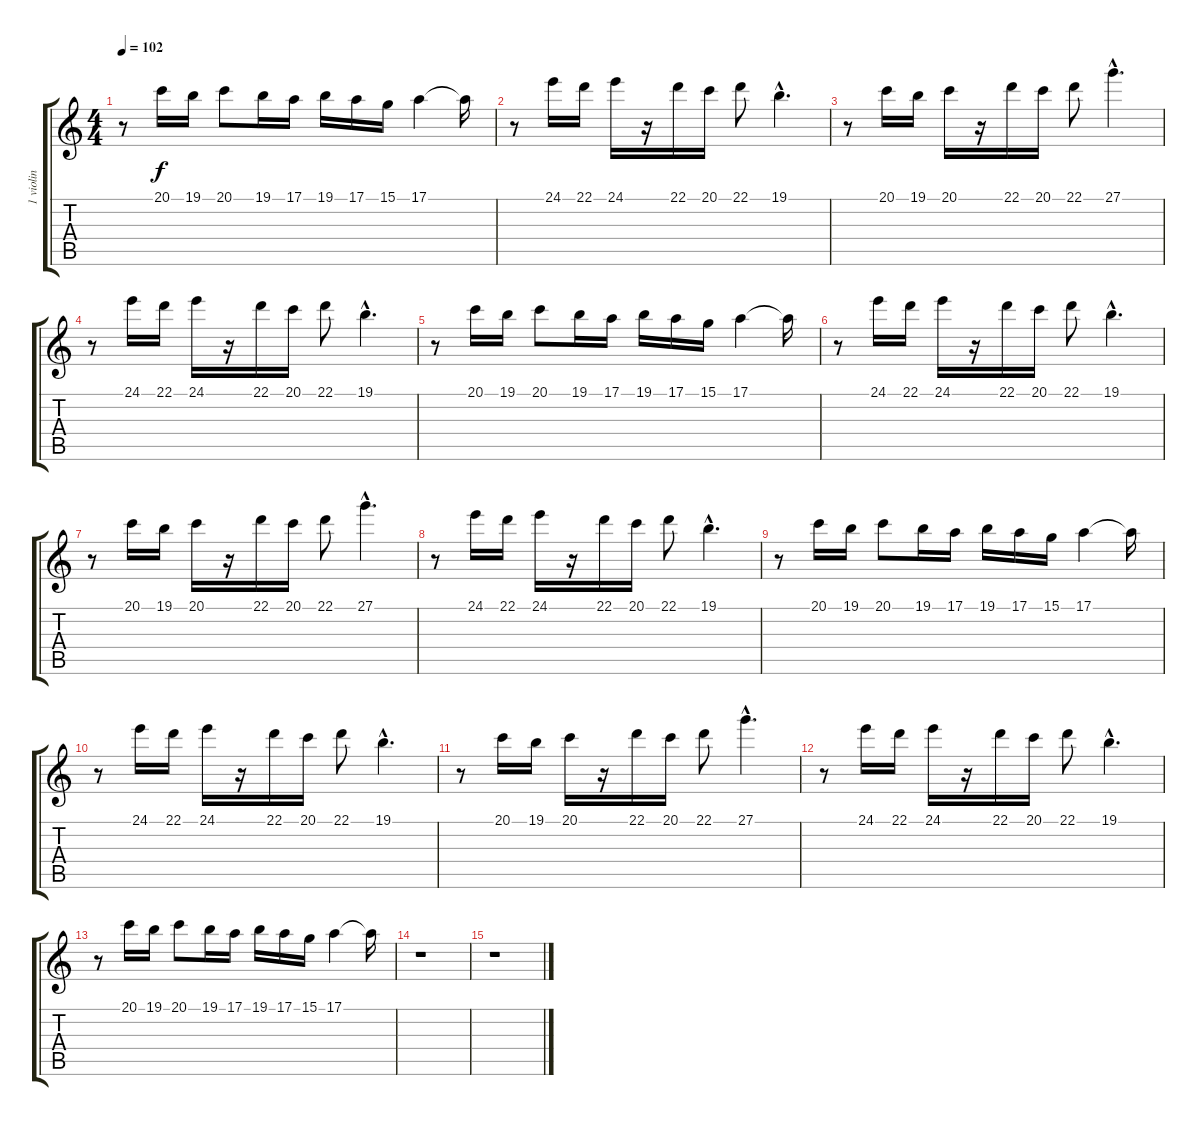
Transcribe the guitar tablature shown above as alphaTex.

\track ("1 violin" "1 violin") {instrument stringensemble1}
\staff {score tabs}
\tuning (E4 B3 G3 D3 A2 E2) {hide}
\ts (4 4)
\tempo 102
\clef g2
\ks c
r.8{dy f} 20.1.16 19.1.16 20.1.8 19.1.16 17.1.16 19.1.16 17.1.16 15.1.16 17.1.4 17.1{t}.16 |
r.8 24.1.16 22.1.16 24.1.16 r.16 22.1.16 20.1.16 22.1.8 19.1{hac}.4{d} |
r.8 20.1.16 19.1.16 20.1.16 r.16 22.1.16 20.1.16 22.1.8 27.1{hac}.4{d} |
r.8 24.1.16 22.1.16 24.1.16 r.16 22.1.16 20.1.16 22.1.8 19.1{hac}.4{d} |
r.8 20.1.16 19.1.16 20.1.8 19.1.16 17.1.16 19.1.16 17.1.16 15.1.16 17.1.4 17.1{t}.16 |
r.8 24.1.16 22.1.16 24.1.16 r.16 22.1.16 20.1.16 22.1.8 19.1{hac}.4{d} |
r.8 20.1.16 19.1.16 20.1.16 r.16 22.1.16 20.1.16 22.1.8 27.1{hac}.4{d} |
r.8 24.1.16 22.1.16 24.1.16 r.16 22.1.16 20.1.16 22.1.8 19.1{hac}.4{d} |
r.8 20.1.16 19.1.16 20.1.8 19.1.16 17.1.16 19.1.16 17.1.16 15.1.16 17.1.4 17.1{t}.16 |
r.8 24.1.16 22.1.16 24.1.16 r.16 22.1.16 20.1.16 22.1.8 19.1{hac}.4{d} |
r.8 20.1.16 19.1.16 20.1.16 r.16 22.1.16 20.1.16 22.1.8 27.1{hac}.4{d} |
r.8 24.1.16 22.1.16 24.1.16 r.16 22.1.16 20.1.16 22.1.8 19.1{hac}.4{d} |
r.8 20.1.16 19.1.16 20.1.8 19.1.16 17.1.16 19.1.16 17.1.16 15.1.16 17.1.4 17.1{t}.16 |
r.1 |
r.1
